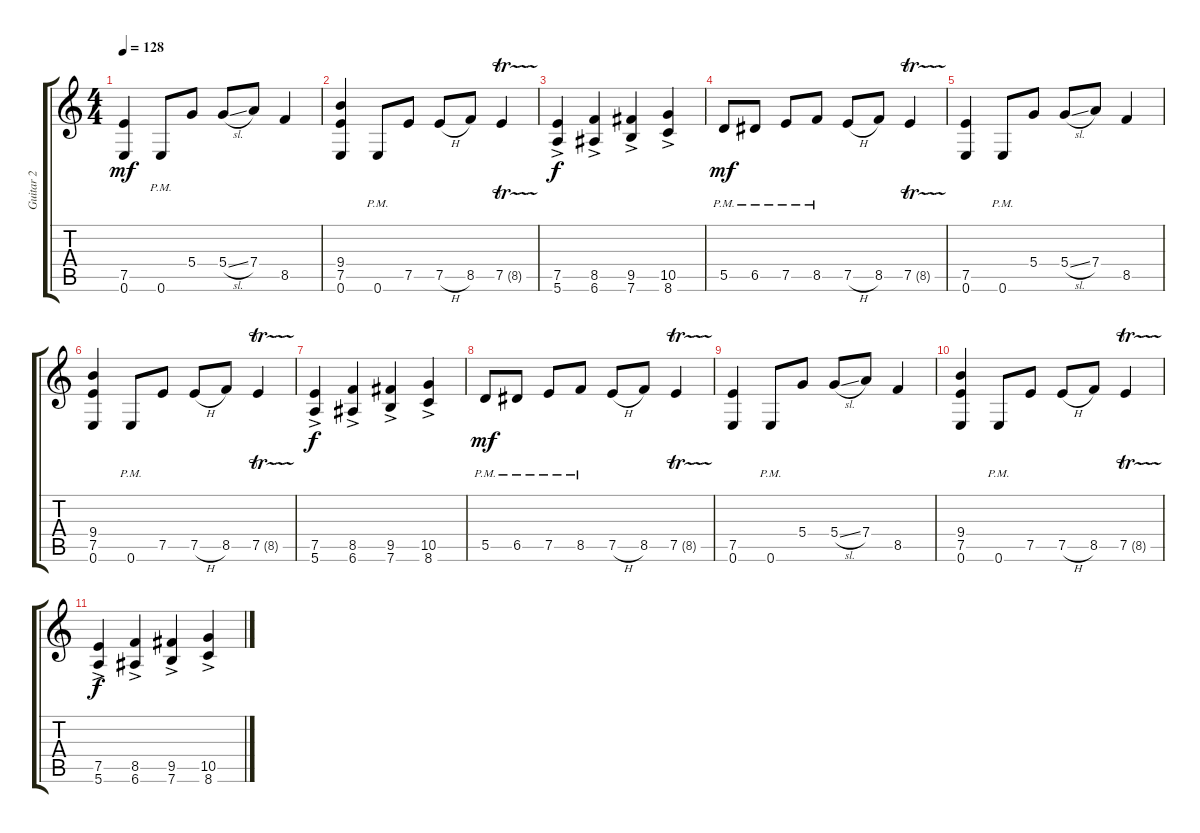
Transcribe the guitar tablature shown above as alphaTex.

\track ("Guitar 2" "Guitar 2") {instrument distortionguitar}
\staff {score tabs}
\tuning (E4 B3 G3 D3 A2 E2) {hide}
\ts (4 4)
\tempo 128
\clef g2
\ks c
(7.5 0.6).4{dy mf} 0.6{pm}.8 5.4.8 5.4{sl}.8 7.4.8 8.5.4 |
(9.4 7.5 0.6).4 0.6{pm}.8 7.5.8 7.5{h}.8 8.5.8 7.5{tr (8 32)}.4 |
(7.5{ac} 5.6{ac}).4{dy f} (8.5{ac} 6.6{ac}).4 (9.5{ac} 7.6{ac}).4 (10.5{ac} 8.6{ac}).4 |
5.5{pm}.8{dy mf volume 4} 6.5{pm}.8 7.5{pm}.8 8.5{pm}.8 7.5{h}.8 8.5.8 7.5{tr (8 32)}.4 |
(7.5 0.6).4 0.6{pm}.8 5.4.8 5.4{sl}.8 7.4.8 8.5.4 |
(9.4 7.5 0.6).4 0.6{pm}.8 7.5.8 7.5{h}.8 8.5.8 7.5{tr (8 32)}.4 |
(7.5{ac} 5.6{ac}).4{dy f} (8.5{ac} 6.6{ac}).4 (9.5{ac} 7.6{ac}).4 (10.5{ac} 8.6{ac}).4 |
5.5{pm}.8{dy mf volume 0} 6.5{pm}.8 7.5{pm}.8 8.5{pm}.8 7.5{h}.8 8.5.8 7.5{tr (8 32)}.4 |
(7.5 0.6).4 0.6{pm}.8 5.4.8 5.4{sl}.8 7.4.8 8.5.4 |
(9.4 7.5 0.6).4 0.6{pm}.8 7.5.8 7.5{h}.8 8.5.8 7.5{tr (8 32)}.4 |
(7.5{ac} 5.6{ac}).4{dy f} (8.5{ac} 6.6{ac}).4 (9.5{ac} 7.6{ac}).4 (10.5{ac} 8.6{ac}).4
